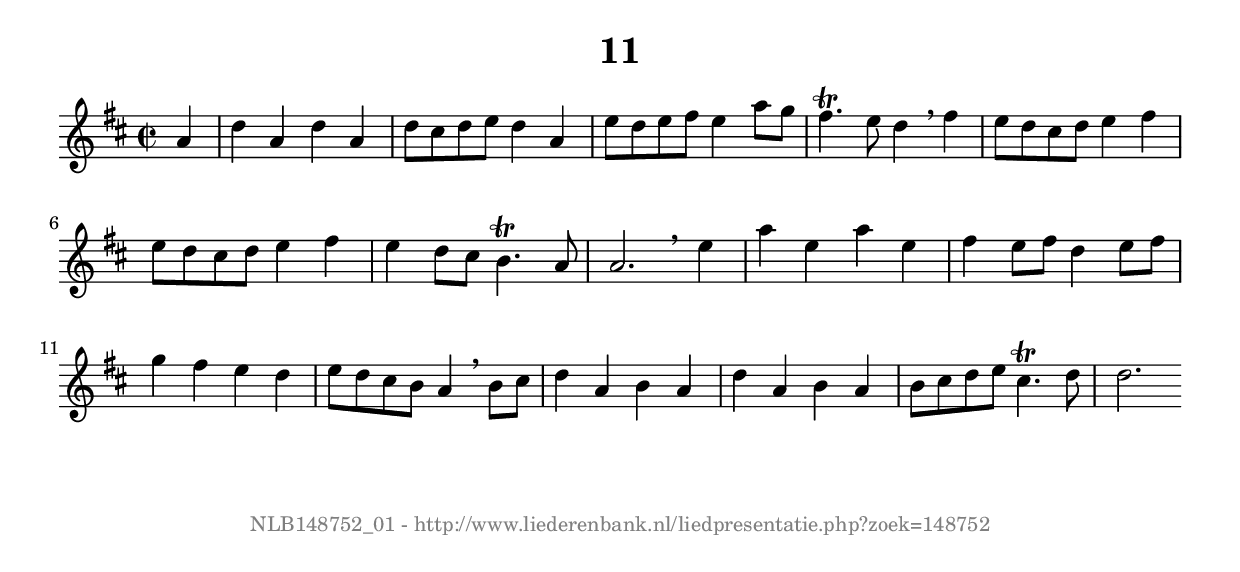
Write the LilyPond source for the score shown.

%
% produced by wce2krn 1.64 (7 June 2014)
%
\version"2.16"
#(append! paper-alist '(("long" . (cons (* 210 mm) (* 2000 mm)))))
#(set-default-paper-size "long")
sb = {\breathe}
mBreak = {\breathe }
bBreak = {\breathe }
x = {\once\override NoteHead #'style = #'cross }
gl=\glissando
itime={\override Staff.TimeSignature #'stencil = ##f }
ficta = {\once\set suggestAccidentals = ##t}
fine = {\once\override Score.RehearsalMark #'self-alignment-X = #1 \mark \markup {\italic{Fine}}}
dc = {\once\override Score.RehearsalMark #'self-alignment-X = #1 \mark \markup {\italic{D.C.}}}
dcf = {\once\override Score.RehearsalMark #'self-alignment-X = #1 \mark \markup {\italic{D.C. al Fine}}}
dcc = {\once\override Score.RehearsalMark #'self-alignment-X = #1 \mark \markup {\italic{D.C. al Coda}}}
ds = {\once\override Score.RehearsalMark #'self-alignment-X = #1 \mark \markup {\italic{D.S.}}}
dsf = {\once\override Score.RehearsalMark #'self-alignment-X = #1 \mark \markup {\italic{D.S. al Fine}}}
dsc = {\once\override Score.RehearsalMark #'self-alignment-X = #1 \mark \markup {\italic{D.S. al Coda}}}
pv = {\set Score.repeatCommands = #'((volta "1"))}
sv = {\set Score.repeatCommands = #'((volta "2"))}
tv = {\set Score.repeatCommands = #'((volta "3"))}
qv = {\set Score.repeatCommands = #'((volta "4"))}
xv = {\set Score.repeatCommands = #'((volta #f))}
\header{ tagline = ""
title = "11"
}
\score {{
\key d \major
\relative g'
{
\set melismaBusyProperties = #'()
\partial 32*8
\time 2/2
\tempo 4=120
\override Score.MetronomeMark #'transparent = ##t
\override Score.RehearsalMark #'break-visibility = #(vector #t #t #f)
a4 d a d a d8 cis d e d4 a e'8 d e fis e4 a8 g fis4.^\trill e8 d4 \sb fis e8 d cis d e4 fis e8 d cis d e4 fis e d8 cis b4.^\trill a8 a2. \bar ":|:" \bBreak
e'4 a e a e fis e8 fis d4 e8 fis g4 fis e d e8 d cis b a4 \sb b8 cis d4 a b a d a b a b8 cis d e cis4.^\trill d8 d2. \bar ":|"
 }}
 \midi { }
 \layout {
            indent = 0.0\cm
}
}
\markup { \vspace #0 } \markup { \with-color #grey \fill-line { \center-column { \smaller "NLB148752_01 - http://www.liederenbank.nl/liedpresentatie.php?zoek=148752" } } }
